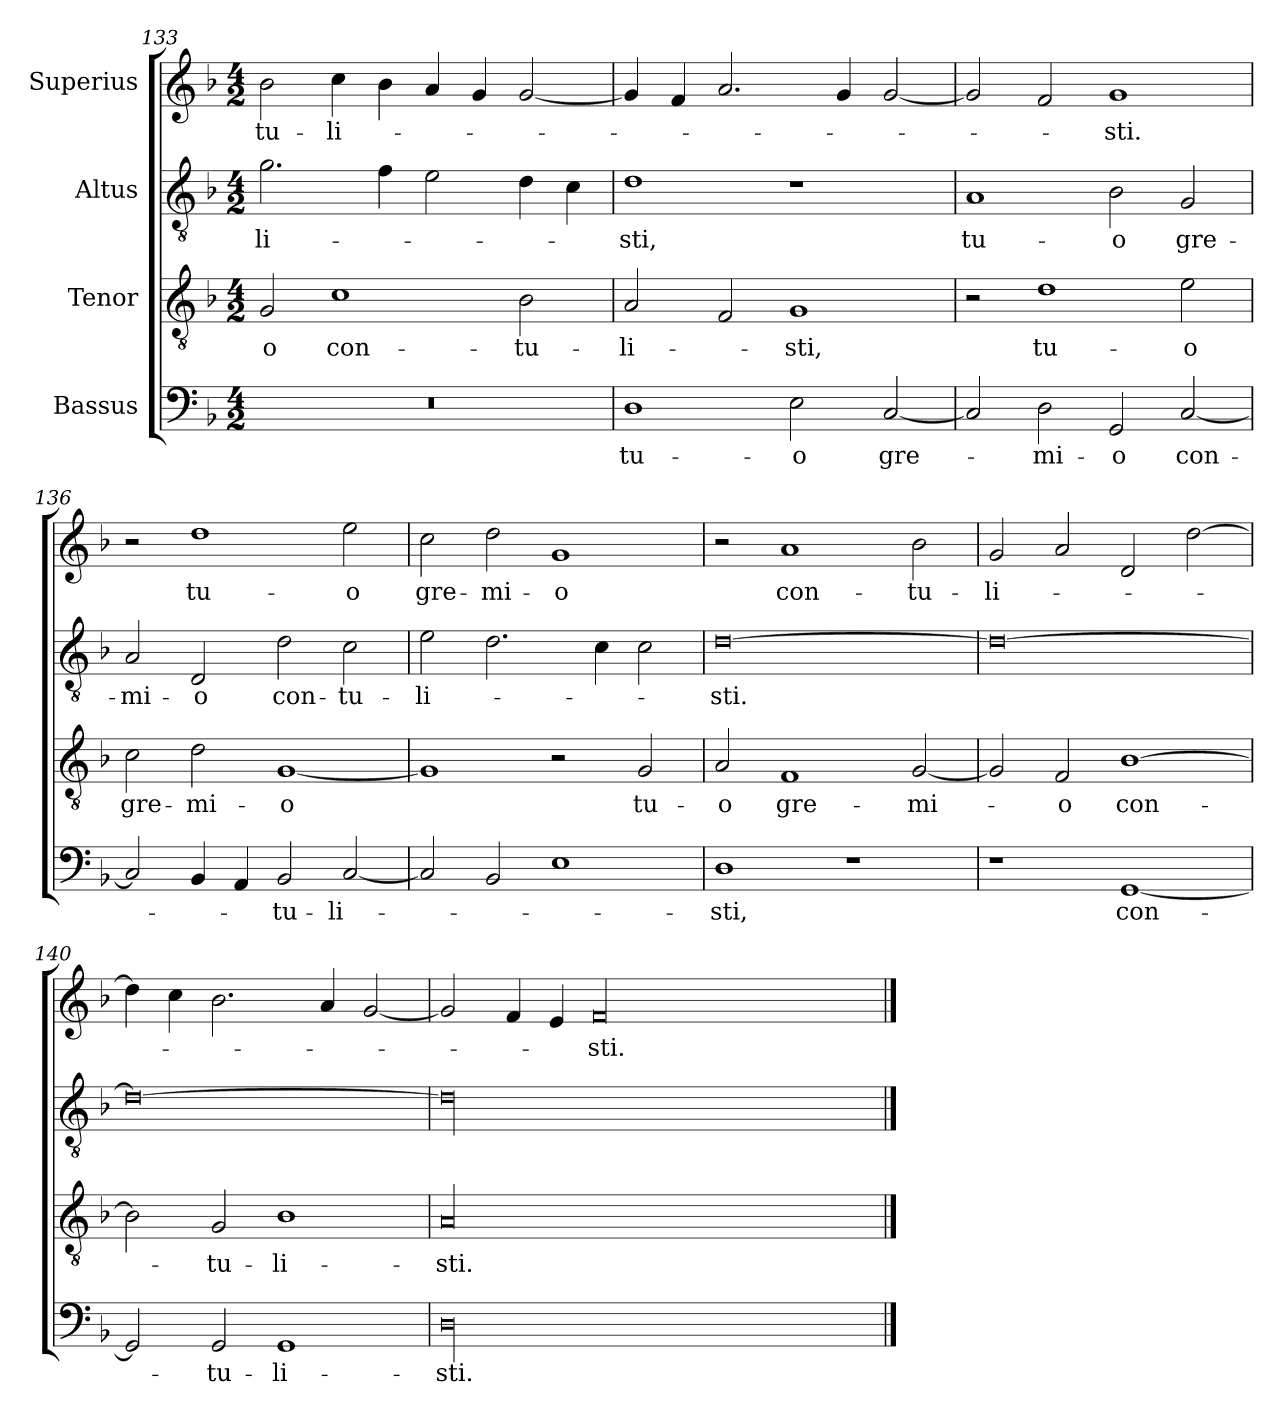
**kern	**text	**kern	**text	**kern	**text	**kern	**text
*part4	*part4	*part3	*part3	*part2	*part2	*part1	*part1
*staff4	*staff4	*staff3	*staff3	*staff2	*staff2	*staff1	*staff1
*I"Bassus	*	*I"Tenor	*	*I"Altus	*	*I"Superius	*
*clefF4	*	*clefGv2	*	*clefGv2	*	*clefG2	*
*k[b-]	*	*k[b-]	*	*k[b-]	*	*k[b-]	*
*M4/2	*	*M4/2	*	*M4/2	*	*M4/2	*
=133	=133	=133	=133	=133	=133	=133	=133
0r	.	2G/	-o	2.g\	-li-	2b-\	-tu-
.	.	1c\	con-	.	.	4cc\	-li-
.	.	.	.	4f\	.	4b-\	.
.	.	.	.	2e\	.	4a/	.
.	.	.	.	.	.	4g/	.
.	.	2B-\	-tu-	4d\	.	[2g/	.
.	.	.	.	4c\	.	.	.
=134	=134	=134	=134	=134	=134	=134	=134
1D\	tu-	2A/	-li-	1d\	-sti,	4g/]	.
.	.	.	.	.	.	4f/	.
.	.	2F/	.	.	.	2.a/	.
2E\	-o	1G/	-sti,	1r	.	.	.
.	.	.	.	.	.	4g/	.
[2C/	gre-	.	.	.	.	[2g/	.
=135	=135	=135	=135	=135	=135	=135	=135
2C/]	.	2r	.	1A/	tu-	2g/]	.
2D\	-mi-	1d\	tu-	.	.	2f/	.
2GG/	-o	.	.	2B-\	-o	1g/	-sti.
[2C/	con-	2e\	-o	2G/	gre-	.	.
=136	=136	=136	=136	=136	=136	=136	=136
2C/]	.	2c\	gre-	2A/	-mi-	2r	.
4BB-/	.	2d\	-mi-	2D/	-o	1dd\	tu-
4AA/	.	.	.	.	.	.	.
2BB-/	-tu-	[1G/	-o	2d\	con-	.	.
[2C/	-li-	.	.	2c\	-tu-	2ee\	-o
=137	=137	=137	=137	=137	=137	=137	=137
2C/]	.	1G/]	.	2e\	-li-	2cc\	gre-
2BB-/	.	.	.	2.d\	.	2dd\	-mi-
1E\	.	2r	.	.	.	1g/	-o
.	.	.	.	4c\	.	.	.
.	.	2G/	tu-	2c\	.	.	.
=138	=138	=138	=138	=138	=138	=138	=138
1D\	-sti,	2A/	-o	[0d\	-sti.	2r	.
.	.	1F/	gre-	.	.	1a/	con-
1r	.	.	.	.	.	.	.
.	.	[2G/	-mi-	.	.	2b-\	-tu-
=139	=139	=139	=139	=139	=139	=139	=139
1r	.	2G/]	.	0d\_	.	2g/	-li-
.	.	2F/	-o	.	.	2a/	.
[1GG/	con-	[1B-\	con-	.	.	2d/	.
.	.	.	.	.	.	[2dd\	.
=140	=140	=140	=140	=140	=140	=140	=140
2GG/]	.	2B-\]	.	0d\_	.	4dd\]	.
.	.	.	.	.	.	4cc\	.
2GG/	-tu-	2G/	-tu-	.	.	2.b-\	.
1GG/	-li-	1B-\	-li-	.	.	.	.
.	.	.	.	.	.	4a/	.
.	.	.	.	.	.	[2g/	.
=141	=141	=141	=141	=141	=141	=141	=141
00D\	-sti.	00A/	-sti.	00d\]	.	2g/]	.
.	.	.	.	.	.	4f/	.
.	.	.	.	.	.	4e/	.
.	.	.	.	.	.	00f/	-sti.
1ryy	.	1ryy	.	1ryy	.	.	.
==	==	==	==	==	==	==	==
*-	*-	*-	*-	*-	*-	*-	*-
